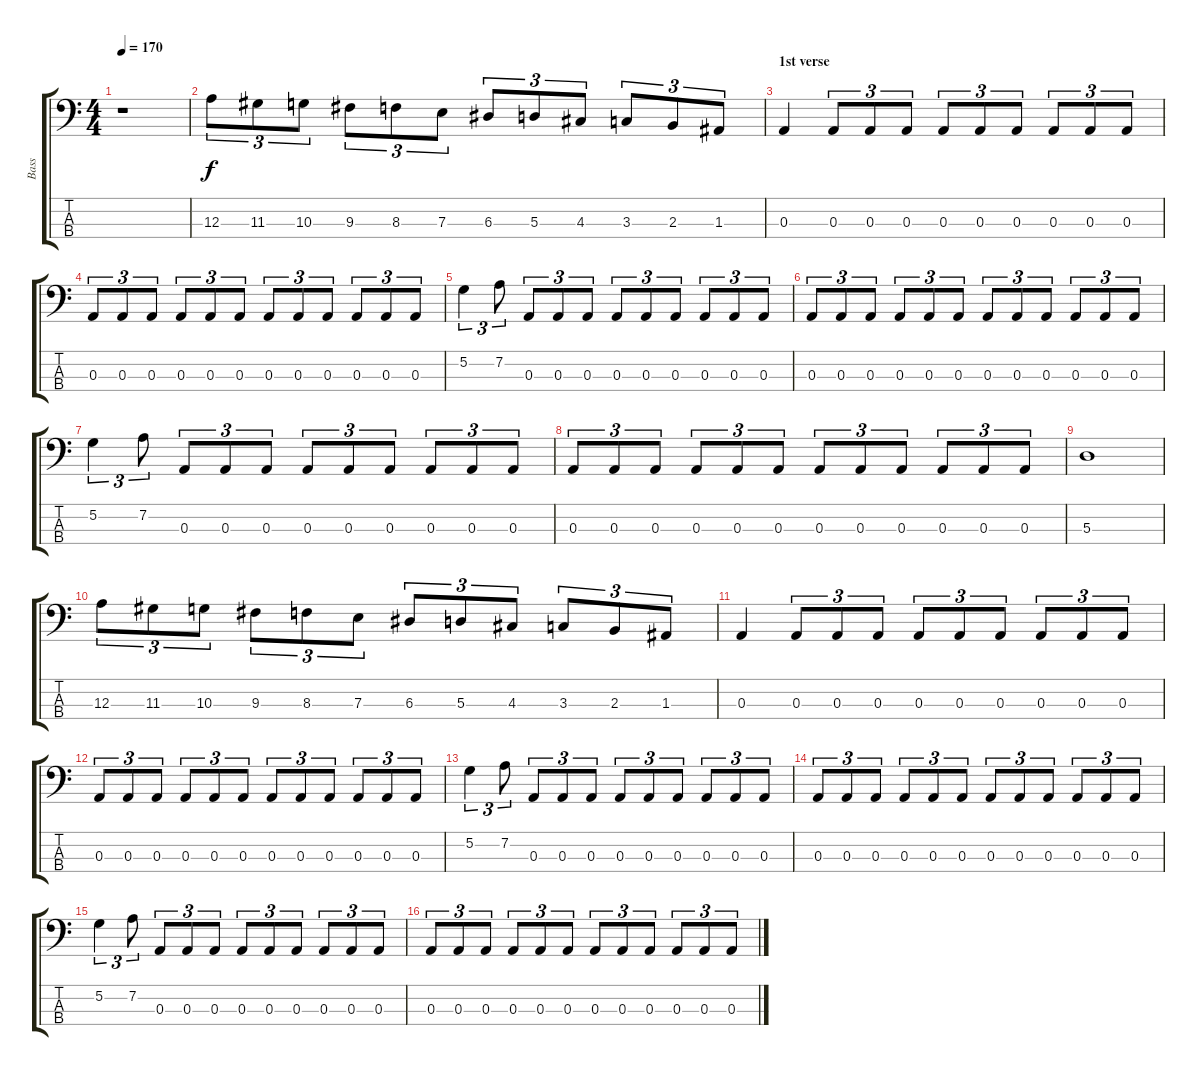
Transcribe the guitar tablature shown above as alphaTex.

\track ("Bass" "Bass") {instrument electricbasspick}
\staff {score tabs}
\tuning (G2 D2 A1 E1) {hide}
\ts (4 4)
\tempo 170
\clef f4
\ks c
r.1{dy f instrument electricbasspick} |
12.3.8{tu (3 2)} 11.3.8{tu (3 2)} 10.3.8{tu (3 2)} 9.3.8{tu (3 2)} 8.3.8{tu (3 2)} 7.3.8{tu (3 2)} 6.3.8{tu (3 2)} 5.3.8{tu (3 2)} 4.3.8{tu (3 2)} 3.3.8{tu (3 2)} 2.3.8{tu (3 2)} 1.3.8{tu (3 2)} |
\section ("" "1st verse")
0.3.4 0.3.8{tu (3 2)} 0.3.8{tu (3 2)} 0.3.8{tu (3 2)} 0.3.8{tu (3 2)} 0.3.8{tu (3 2)} 0.3.8{tu (3 2)} 0.3.8{tu (3 2)} 0.3.8{tu (3 2)} 0.3.8{tu (3 2)} |
0.3.8{tu (3 2)} 0.3.8{tu (3 2)} 0.3.8{tu (3 2)} 0.3.8{tu (3 2)} 0.3.8{tu (3 2)} 0.3.8{tu (3 2)} 0.3.8{tu (3 2)} 0.3.8{tu (3 2)} 0.3.8{tu (3 2)} 0.3.8{tu (3 2)} 0.3.8{tu (3 2)} 0.3.8{tu (3 2)} |
5.2.4{tu (3 2)} 7.2.8{tu (3 2)} 0.3.8{tu (3 2)} 0.3.8{tu (3 2)} 0.3.8{tu (3 2)} 0.3.8{tu (3 2)} 0.3.8{tu (3 2)} 0.3.8{tu (3 2)} 0.3.8{tu (3 2)} 0.3.8{tu (3 2)} 0.3.8{tu (3 2)} |
0.3.8{tu (3 2)} 0.3.8{tu (3 2)} 0.3.8{tu (3 2)} 0.3.8{tu (3 2)} 0.3.8{tu (3 2)} 0.3.8{tu (3 2)} 0.3.8{tu (3 2)} 0.3.8{tu (3 2)} 0.3.8{tu (3 2)} 0.3.8{tu (3 2)} 0.3.8{tu (3 2)} 0.3.8{tu (3 2)} |
5.2.4{tu (3 2)} 7.2.8{tu (3 2)} 0.3.8{tu (3 2)} 0.3.8{tu (3 2)} 0.3.8{tu (3 2)} 0.3.8{tu (3 2)} 0.3.8{tu (3 2)} 0.3.8{tu (3 2)} 0.3.8{tu (3 2)} 0.3.8{tu (3 2)} 0.3.8{tu (3 2)} |
0.3.8{tu (3 2)} 0.3.8{tu (3 2)} 0.3.8{tu (3 2)} 0.3.8{tu (3 2)} 0.3.8{tu (3 2)} 0.3.8{tu (3 2)} 0.3.8{tu (3 2)} 0.3.8{tu (3 2)} 0.3.8{tu (3 2)} 0.3.8{tu (3 2)} 0.3.8{tu (3 2)} 0.3.8{tu (3 2)} |
5.3.1 |
12.3.8{tu (3 2)} 11.3.8{tu (3 2)} 10.3.8{tu (3 2)} 9.3.8{tu (3 2)} 8.3.8{tu (3 2)} 7.3.8{tu (3 2)} 6.3.8{tu (3 2)} 5.3.8{tu (3 2)} 4.3.8{tu (3 2)} 3.3.8{tu (3 2)} 2.3.8{tu (3 2)} 1.3.8{tu (3 2)} |
0.3.4 0.3.8{tu (3 2)} 0.3.8{tu (3 2)} 0.3.8{tu (3 2)} 0.3.8{tu (3 2)} 0.3.8{tu (3 2)} 0.3.8{tu (3 2)} 0.3.8{tu (3 2)} 0.3.8{tu (3 2)} 0.3.8{tu (3 2)} |
0.3.8{tu (3 2)} 0.3.8{tu (3 2)} 0.3.8{tu (3 2)} 0.3.8{tu (3 2)} 0.3.8{tu (3 2)} 0.3.8{tu (3 2)} 0.3.8{tu (3 2)} 0.3.8{tu (3 2)} 0.3.8{tu (3 2)} 0.3.8{tu (3 2)} 0.3.8{tu (3 2)} 0.3.8{tu (3 2)} |
5.2.4{tu (3 2)} 7.2.8{tu (3 2)} 0.3.8{tu (3 2)} 0.3.8{tu (3 2)} 0.3.8{tu (3 2)} 0.3.8{tu (3 2)} 0.3.8{tu (3 2)} 0.3.8{tu (3 2)} 0.3.8{tu (3 2)} 0.3.8{tu (3 2)} 0.3.8{tu (3 2)} |
0.3.8{tu (3 2)} 0.3.8{tu (3 2)} 0.3.8{tu (3 2)} 0.3.8{tu (3 2)} 0.3.8{tu (3 2)} 0.3.8{tu (3 2)} 0.3.8{tu (3 2)} 0.3.8{tu (3 2)} 0.3.8{tu (3 2)} 0.3.8{tu (3 2)} 0.3.8{tu (3 2)} 0.3.8{tu (3 2)} |
5.2.4{tu (3 2)} 7.2.8{tu (3 2)} 0.3.8{tu (3 2)} 0.3.8{tu (3 2)} 0.3.8{tu (3 2)} 0.3.8{tu (3 2)} 0.3.8{tu (3 2)} 0.3.8{tu (3 2)} 0.3.8{tu (3 2)} 0.3.8{tu (3 2)} 0.3.8{tu (3 2)} |
0.3.8{tu (3 2)} 0.3.8{tu (3 2)} 0.3.8{tu (3 2)} 0.3.8{tu (3 2)} 0.3.8{tu (3 2)} 0.3.8{tu (3 2)} 0.3.8{tu (3 2)} 0.3.8{tu (3 2)} 0.3.8{tu (3 2)} 0.3.8{tu (3 2)} 0.3.8{tu (3 2)} 0.3.8{tu (3 2)}
